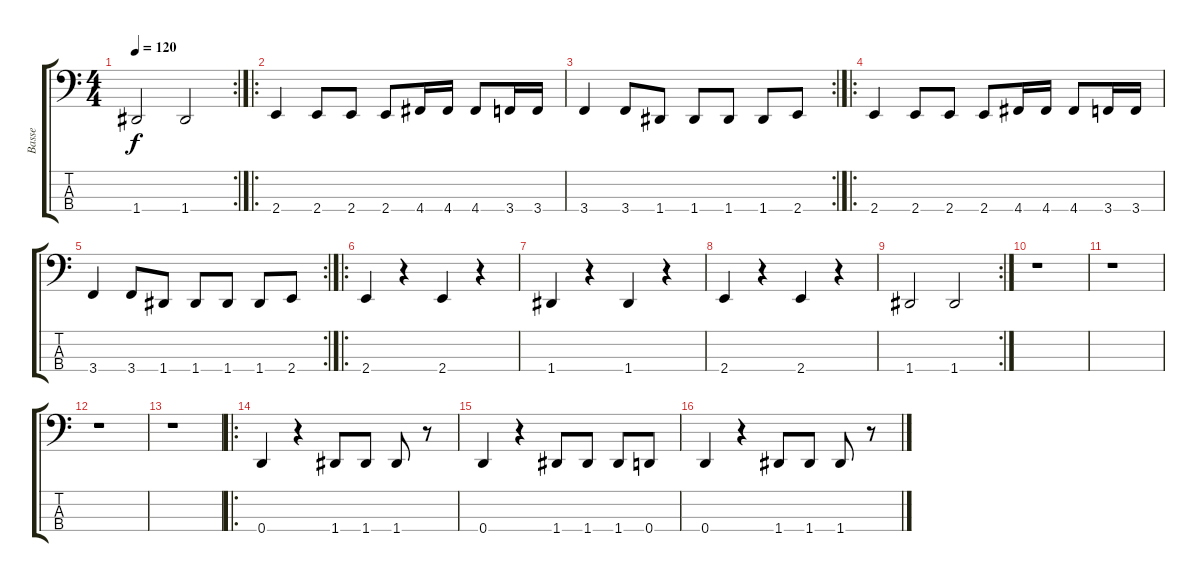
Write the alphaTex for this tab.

\track ("Basse" "Basse") {instrument electricbassfinger}
\staff {score tabs}
\tuning (F2 C2 G1 D1) {hide}
\rc 2
\ts (4 4)
\tempo 120
\clef f4
\ks c
1.4.2{dy f} 1.4.2 |
\ro
2.4.4 2.4.8 2.4.8 2.4.8 4.4.16 4.4.16 4.4.8 3.4.16 3.4.16 |
\rc 2
3.4.4 3.4.8 1.4.8 1.4.8 1.4.8 1.4.8 2.4.8 |
\ro
2.4.4 2.4.8 2.4.8 2.4.8 4.4.16 4.4.16 4.4.8 3.4.16 3.4.16 |
\rc 2
3.4.4 3.4.8 1.4.8 1.4.8 1.4.8 1.4.8 2.4.8 |
\ro
2.4.4 r.4 2.4.4 r.4 |
1.4.4 r.4 1.4.4 r.4 |
2.4.4 r.4 2.4.4 r.4 |
\rc 2
1.4.2 1.4.2 |
r.1 |
r.1 |
r.1 |
r.1 |
\ro
0.4.4 r.4 1.4.8 1.4.8 1.4.8 r.8 |
0.4.4 r.4 1.4.8 1.4.8 1.4.8 0.4.8 |
0.4.4 r.4 1.4.8 1.4.8 1.4.8 r.8
